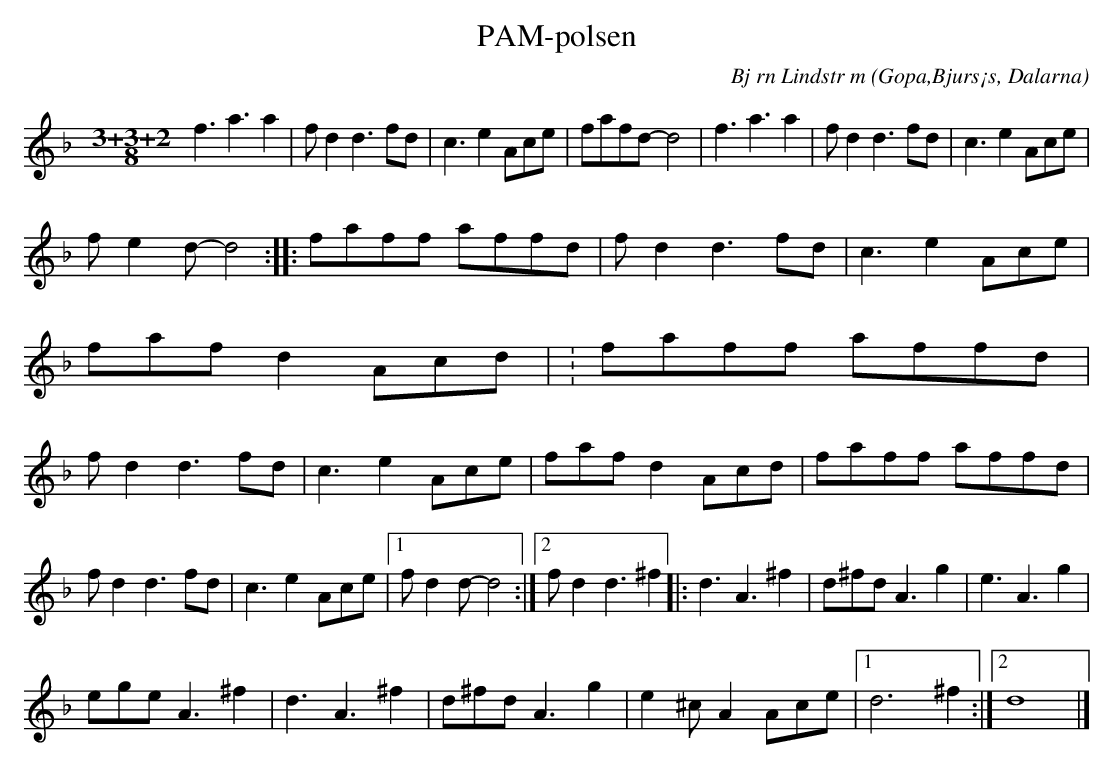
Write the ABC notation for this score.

X:1
T:PAM-polsen
C: Bj rn Lindstr m
O:Gopa,Bjurs¡s, Dalarna
M:3/4
L:1/8
K:Dm, D
[M:3+3+2/8] f3 a3 a2 | f d2 d3 fd | c3 e2 Ace | fafd- d4 | f3 a3 a2 | f d2 d3 fd | c3 e2 Ace | %31
 f e2 d- d4 :: faff affd | f d2 d3 fd | c3 e2 Ace | faf d2 Acd | : faff affd | f d2 d3 fd | c3 e2 Ace | faf d2 Acd | faff affd | %39
 f d2 d3 fd | c3 e2 Ace |1 f d2 d- d4 :|2 f d2 d3 ^f2 |: d3 A3 ^f2 | d^fd A3 g2 | e3 A3 g2 | %46
 ege A3 ^f2 | d3 A3 ^f2 | d^fd A3 g2 | e2 ^c A2 Ace |1 d6 ^f2 :|2 d8 |] %52
